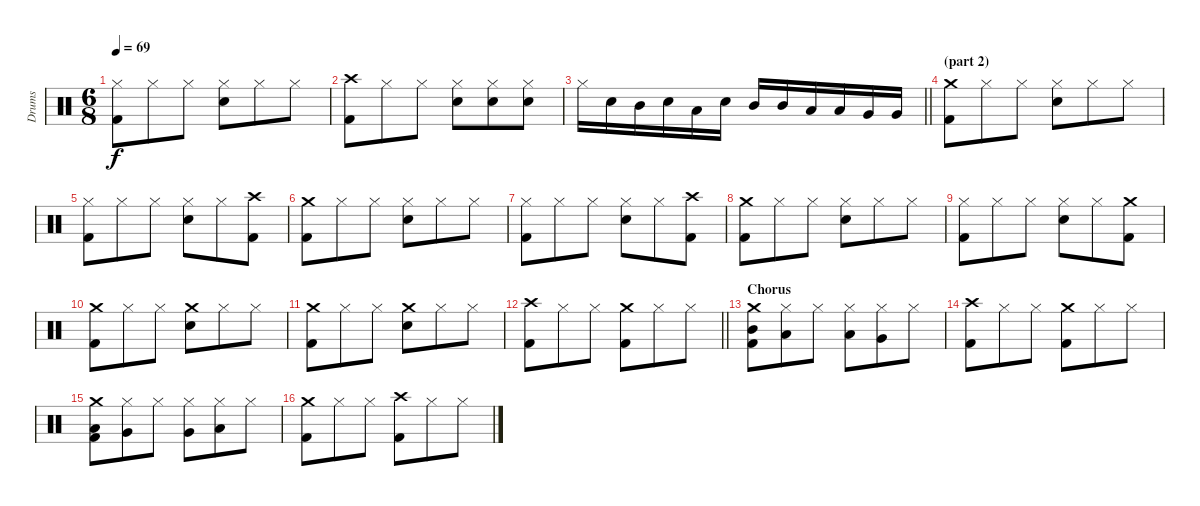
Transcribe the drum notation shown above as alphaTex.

\track ("Drums" "Drums") {instrument percussion}
\staff {score}
\articulation defaults
\ts (6 8)
\tempo 69
\clef neutral
\ks c
("Hi-Hat (closed)" "Kick (hit) 2").8{dy f} "Hi-Hat (closed)".8 "Hi-Hat (closed)".8 ("Hi-Hat (closed)" "Snare (hit) 2").8 "Hi-Hat (closed)".8 "Hi-Hat (closed)".8 |
("Crash high (hit)" "Kick (hit) 2").8 "Hi-Hat (closed)".8 "Hi-Hat (closed)".8 ("Hi-Hat (closed)" "Snare (hit) 2").8 ("Hi-Hat (closed)" "Snare (hit) 2").8 ("Hi-Hat (closed)" "Snare (hit) 2").8 |
\barLineRight lightlight "Hi-Hat (closed)".16 "Snare (hit) 2".16 "Mid Tom (hit)".16 "Snare (hit) 2".16 "Low Tom (hit)".16 "Snare (hit) 2".16 "Mid Tom (hit)".16 "Mid Tom (hit)".16 "Low Tom (hit)".16 "Low Tom (hit)".16 "Very Low Tom (hit)".16 "Very Low Tom (hit)".16
|
\section ("" "(part 2)")
("Crash medium (hit)" "Kick (hit) 2").8 "Hi-Hat (closed)".8 "Hi-Hat (closed)".8 ("Hi-Hat (closed)" "Snare (hit) 2").8 "Hi-Hat (closed)".8 "Hi-Hat (closed)".8 |
("Hi-Hat (closed)" "Kick (hit) 2").8 "Hi-Hat (closed)".8 "Hi-Hat (closed)".8 ("Hi-Hat (closed)" "Snare (hit) 2").8 "Hi-Hat (closed)".8 ("Crash high (hit)" "Kick (hit) 2").8 |
("Crash medium (hit)" "Kick (hit) 2").8 "Hi-Hat (closed)".8 "Hi-Hat (closed)".8 ("Hi-Hat (closed)" "Snare (hit) 2").8 "Hi-Hat (closed)".8 "Hi-Hat (closed)".8 |
("Hi-Hat (closed)" "Kick (hit) 2").8 "Hi-Hat (closed)".8 "Hi-Hat (closed)".8 ("Hi-Hat (closed)" "Snare (hit) 2").8 "Hi-Hat (closed)".8 ("Crash high (hit)" "Kick (hit) 2").8 |
("Crash medium (hit)" "Kick (hit) 2").8 "Hi-Hat (closed)".8 "Hi-Hat (closed)".8 ("Hi-Hat (closed)" "Snare (hit) 2").8 "Hi-Hat (closed)".8 "Hi-Hat (closed)".8 |
("Hi-Hat (closed)" "Kick (hit) 2").8 "Hi-Hat (closed)".8 "Hi-Hat (closed)".8 ("Hi-Hat (closed)" "Snare (hit) 2").8 "Hi-Hat (closed)".8 ("Crash medium (hit)" "Kick (hit) 2").8 |
("Crash medium (hit)" "Kick (hit) 2").8 "Hi-Hat (closed)".8 "Hi-Hat (closed)".8 ("Crash medium (hit)" "Snare (hit) 2").8 "Hi-Hat (closed)".8 "Hi-Hat (closed)".8 |
("Crash medium (hit)" "Kick (hit) 2").8 "Hi-Hat (closed)".8 "Hi-Hat (closed)".8 ("Crash medium (hit)" "Snare (hit) 2").8 "Hi-Hat (closed)".8 "Hi-Hat (closed)".8 |
\barLineRight lightlight
("Crash high (hit)" "Kick (hit) 2").8 "Hi-Hat (closed)".8 "Hi-Hat (closed)".8 ("Crash medium (hit)" "Kick (hit) 2").8 "Hi-Hat (closed)".8 "Hi-Hat (closed)".8 |
\section ("" "Chorus")
("Crash medium (hit)" "Kick (hit) 2" "Mid Tom (hit)").8 ("Hi-Hat (closed)" "Low Tom (hit)").8 "Hi-Hat (closed)".8 ("Hi-Hat (closed)" "Low Tom (hit)").8 ("Hi-Hat (closed)" "Very Low Tom (hit)").8 "Hi-Hat (closed)".8 |
("Crash high (hit)" "Kick (hit) 2").8 "Hi-Hat (closed)".8 "Hi-Hat (closed)".8 ("Crash medium (hit)" "Kick (hit) 2").8 "Hi-Hat (closed)".8 "Hi-Hat (closed)".8 |
("Crash medium (hit)" "Kick (hit) 2" "Low Tom (hit)").8 ("Hi-Hat (closed)" "Very Low Tom (hit)").8 "Hi-Hat (closed)".8 ("Hi-Hat (closed)" "Very Low Tom (hit)").8 ("Hi-Hat (closed)" "Low Floor Tom (hit)").8 "Hi-Hat (closed)".8 |
("Crash medium (hit)" "Kick (hit) 2").8 "Hi-Hat (closed)".8 "Hi-Hat (closed)".8 ("Crash high (hit)" "Kick (hit) 2").8 "Hi-Hat (closed)".8 "Hi-Hat (closed)".8
